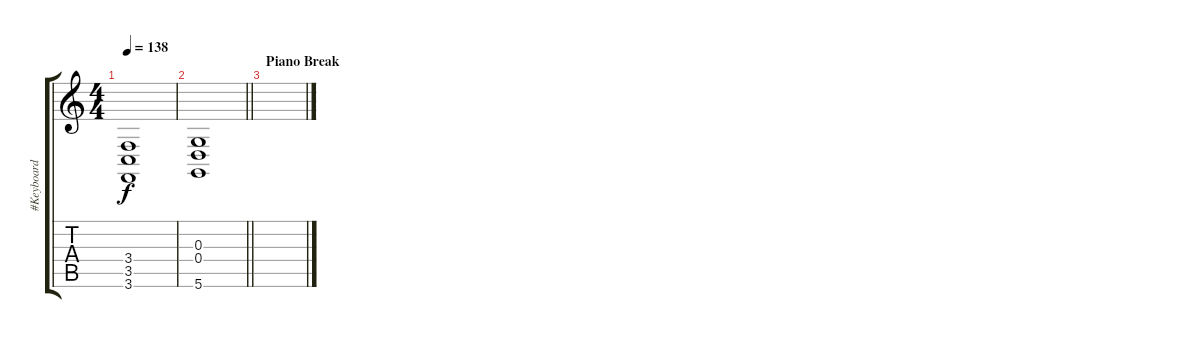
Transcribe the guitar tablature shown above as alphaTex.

\track ("#Keyboard 1" "#Keyboard ") {instrument pad2warm}
\staff {score tabs}
\tuning (E4 B3 G3 D3 A2 D2) {hide}
\ts (4 4)
\tempo 138
\clef g2
\ks c
(3.4 3.5 3.6).1{dy f} |
\barLineRight lightlight
(0.3 0.4 5.6).1 |
\section ("" "Piano Break")
